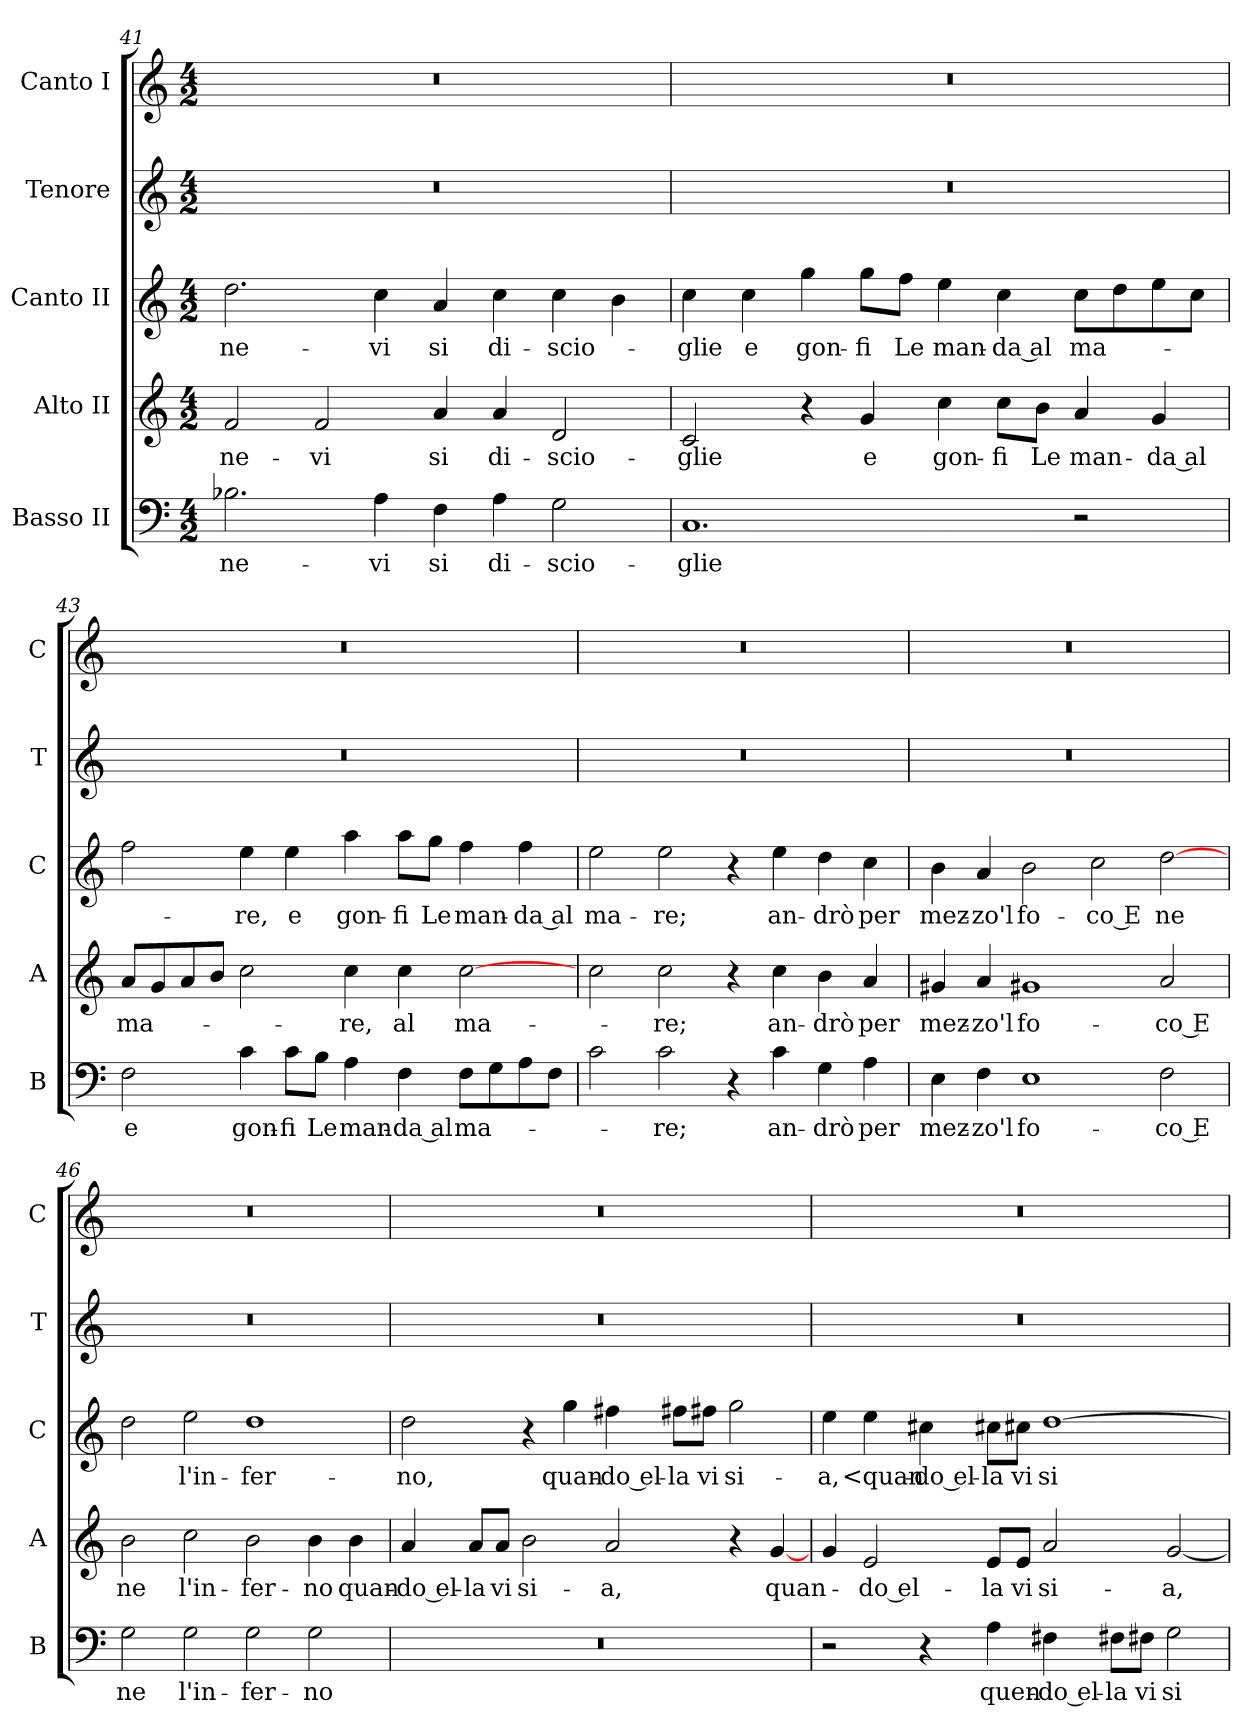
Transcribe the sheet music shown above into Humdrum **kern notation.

**kern	**text	**kern	**text	**kern	**text	**kern	**kern
*part5	*part5	*part4	*part4	*part3	*part3	*part2	*part1
*staff5	*staff5	*staff4	*staff4	*staff3	*staff3	*staff2	*staff1
*I"Basso II	*	*I"Alto II	*	*I"Canto II	*	*I"Tenore	*I"Canto I
*I'B	*	*I'A	*	*I'C	*	*I'T	*I'C
*clefF4	*	*clefG2	*	*clefG2	*	*clefG2	*clefG2
*k[]	*	*k[]	*	*k[]	*	*k[]	*k[]
*M4/2	*	*M4/2	*	*M4/2	*	*M4/2	*M4/2
=41	=41	=41	=41	=41	=41	=41	=41
2.B-X	ne-	2f	ne-	2.dd	ne-	0r	0r
.	.	2f	-vi	.	.	.	.
4A	-vi	.	.	4cc	-vi	.	.
4F	si	4a	si	4a	si	.	.
4A	di-	4a	di-	4cc	di-	.	.
2G	-scio-	2d	-scio-	4cc	-scio-	.	.
.	.	.	.	4b	.	.	.
=42	=42	=42	=42	=42	=42	=42	=42
1.C	-glie	2c	-glie	4cc	-glie	0r	0r
.	.	.	.	4cc	e	.	.
.	.	4r	.	4gg	gon-	.	.
.	.	4g	e	8ggL	-fi	.	.
.	.	.	.	8ffJ	Le	.	.
.	.	4cc	gon-	4ee	man-	.	.
.	.	8ccL	-fi	4cc	-da al	.	.
.	.	8bJ	Le	.	.	.	.
2r	.	4a	man-	8ccL	ma-	.	.
.	.	.	.	8dd	.	.	.
.	.	4g	-da al	8ee	.	.	.
.	.	.	.	8ccJ	.	.	.
=43	=43	=43	=43	=43	=43	=43	=43
2F	e	8aL	ma-	2ff	.	0r	0r
.	.	8g	.	.	.	.	.
.	.	8a	.	.	.	.	.
.	.	8bJ	.	.	.	.	.
4c	gon-	2cc	.	4ee	-re,	.	.
8cL	-fi	.	.	4ee	e	.	.
8BJ	Le	.	.	.	.	.	.
4A	man-	4cc	-re,	4aa	gon-	.	.
4F	-da al	4cc	al	8aaL	-fi	.	.
.	.	.	.	8ggJ	Le	.	.
8FL	ma-	[2cc	ma-	4ff	man-	.	.
8G	.	.	.	.	.	.	.
8A	.	.	.	4ff	-da al	.	.
8FJ	.	.	.	.	.	.	.
=44	=44	=44	=44	=44	=44	=44	=44
2c	.	2cc	.	2ee	ma-	0r	0r
2c	-re;	2cc	-re;	2ee	-re;	.	.
4r	.	4r	.	4r	.	.	.
4c	an-	4cc	an-	4ee	an-	.	.
4G	-drò	4b	-drò	4dd	-drò	.	.
4A	per	4a	per	4cc	per	.	.
=45	=45	=45	=45	=45	=45	=45	=45
4E	mez-	4g#X	mez-	4b	mez-	0r	0r
4F	-zo'l	4a	-zo'l	4a	-zo'l	.	.
1E	fo-	1g#X	fo-	2b	fo-	.	.
.	.	.	.	2cc	-co E	.	.
2F	-co E	2a	-co E	[2dd	ne	.	.
=46	=46	=46	=46	=46	=46	=46	=46
2G	ne	2b	ne	2dd	.	0r	0r
2G	l'in-	2cc	l'in-	2ee	l'in-	.	.
2G	-fer-	2b	-fer-	1dd	-fer-	.	.
2G	-no	4b	-no	.	.	.	.
.	.	4b	quan-	.	.	.	.
=47	=47	=47	=47	=47	=47	=47	=47
0r	.	4a	-do el-	2dd	-no,	0r	0r
.	.	8aL	-la	.	.	.	.
.	.	8aJ	vi	.	.	.	.
.	.	2b	si-	4r	.	.	.
.	.	.	.	4gg	quan-	.	.
.	.	2a	-a,	4ff#X	-do el-	.	.
.	.	.	.	8ff#XL	-la	.	.
.	.	.	.	8ff#XJ	vi	.	.
.	.	4r	.	2gg	si-	.	.
.	.	[4g	quan-	.	.	.	.
=48	=48	=48	=48	=48	=48	=48	=48
2r	.	4g	.	4ee	-a,	0r	0r
.	.	2e	-do el-	4ee	<quan-	.	.
4r	.	.	.	4cc#X	-do el-	.	.
4A	quen-	8eL	-la	8cc#XL	-la	.	.
.	.	8eJ	vi	8cc#XJ	vi	.	.
4F#X	-do el-	2a	si-	[1dd	si-	.	.
8F#XL	-la	.	.	.	.	.	.
8F#XJ	vi	.	.	.	.	.	.
2G	si-	[2g	-a,	.	.	.	.
=	=	=	=	=	=	=	=
*-	*-	*-	*-	*-	*-	*-	*-
